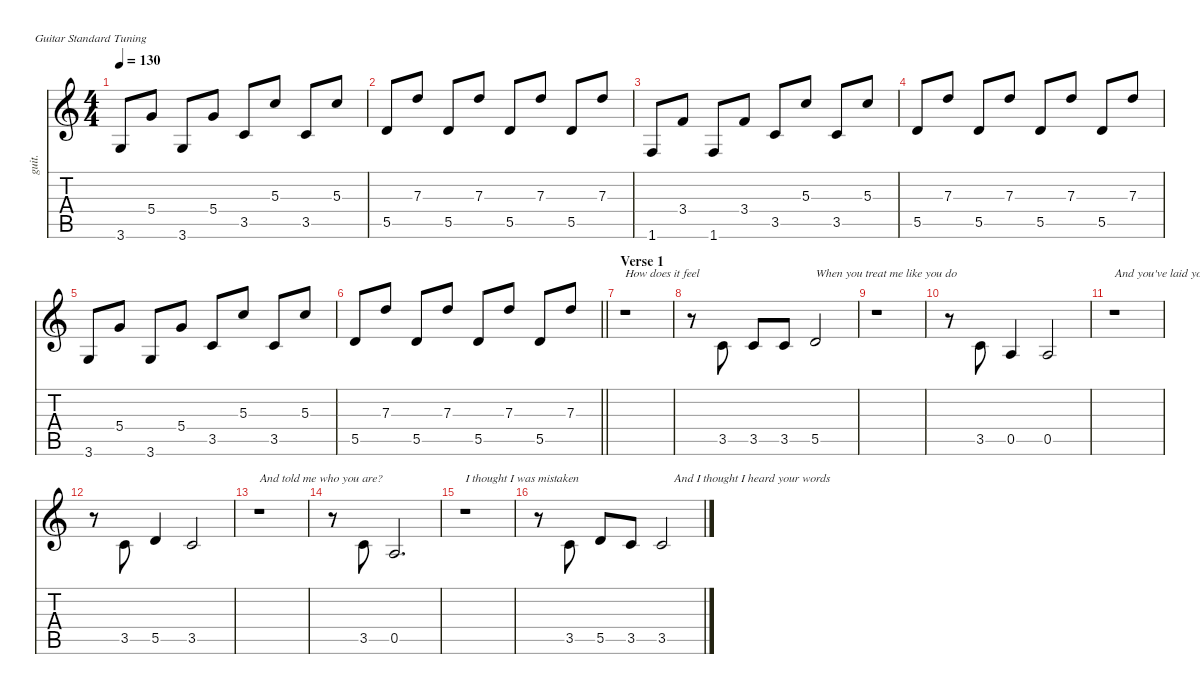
\defaultSystemsLayout 4
\hideDynamics
\bracketExtendMode nobrackets
\otherSystemsTrackNameOrientation horizontal
\track ("Guitar" "guit.") {defaultSystemsLayout 8 mute instrument electricguitarclean}
\staff {score tabs}
\tuning (E4 B3 G3 D3 A2 E2)
\ts (4 4)
\tempo 130
\clef g2
\ks c
3.6.8{dy mf beam Up} 5.4.8{beam Up} 3.6.8{beam Up} 5.4.8{beam Up} 3.5.8{beam Up} 5.3.8{beam Up} 3.5.8{beam Up} 5.3.8{beam Up} |
5.5.8{beam Up} 7.3.8{beam Up} 5.5.8{beam Up} 7.3.8{beam Up} 5.5.8{beam Up} 7.3.8{beam Up} 5.5.8{beam Up} 7.3.8{beam Up} |
1.6.8{beam Up} 3.4.8{beam Up} 1.6.8{beam Up} 3.4.8{beam Up} 3.5.8{beam Up} 5.3.8{beam Up} 3.5.8{beam Up} 5.3.8{beam Up} |
5.5.8{beam Up} 7.3.8{beam Up} 5.5.8{beam Up} 7.3.8{beam Up} 5.5.8{beam Up} 7.3.8{beam Up} 5.5.8{beam Up} 7.3.8{beam Up} |
3.6.8{beam Up} 5.4.8{beam Up} 3.6.8{beam Up} 5.4.8{beam Up} 3.5.8{beam Up} 5.3.8{beam Up} 3.5.8{beam Up} 5.3.8{beam Up} |
\barLineRight lightlight
5.5.8{beam Up} 7.3.8{beam Up} 5.5.8{beam Up} 7.3.8{beam Up} 5.5.8{beam Up} 7.3.8{beam Up} 5.5.8{beam Up} 7.3.8{beam Up} |
\section ("" "Verse 1")
r.1{txt "How does it feel" beam Down} |
r.8{beam Down} 3.5.8{beam Up} 3.5.8{beam Up} 3.5.8{beam Up} 5.5.2{txt "When you treat me like you do" beam Up} |
r.1{beam Down} |
r.8{beam Down} 3.5.8{beam Up} 0.5.4{beam Up} 0.5.2{beam Up} |
r.1{txt "And you've laid your hands upon me" beam Down} |
r.8{beam Down} 3.5.8{beam Up} 5.5.4{beam Up} 3.5.2{beam Up} |
r.1{txt "And told me who you are?" beam Down} |
r.8{beam Down} 3.5.8{beam Up} 0.5.2{d beam Up} |
r.1{txt "I thought I was mistaken" beam Down} |
r.8{beam Down} 3.5.8{beam Up} 5.5.8{beam Up} 3.5.8{beam Up} 3.5.2{txt "    And I thought I heard your words" beam Up}
